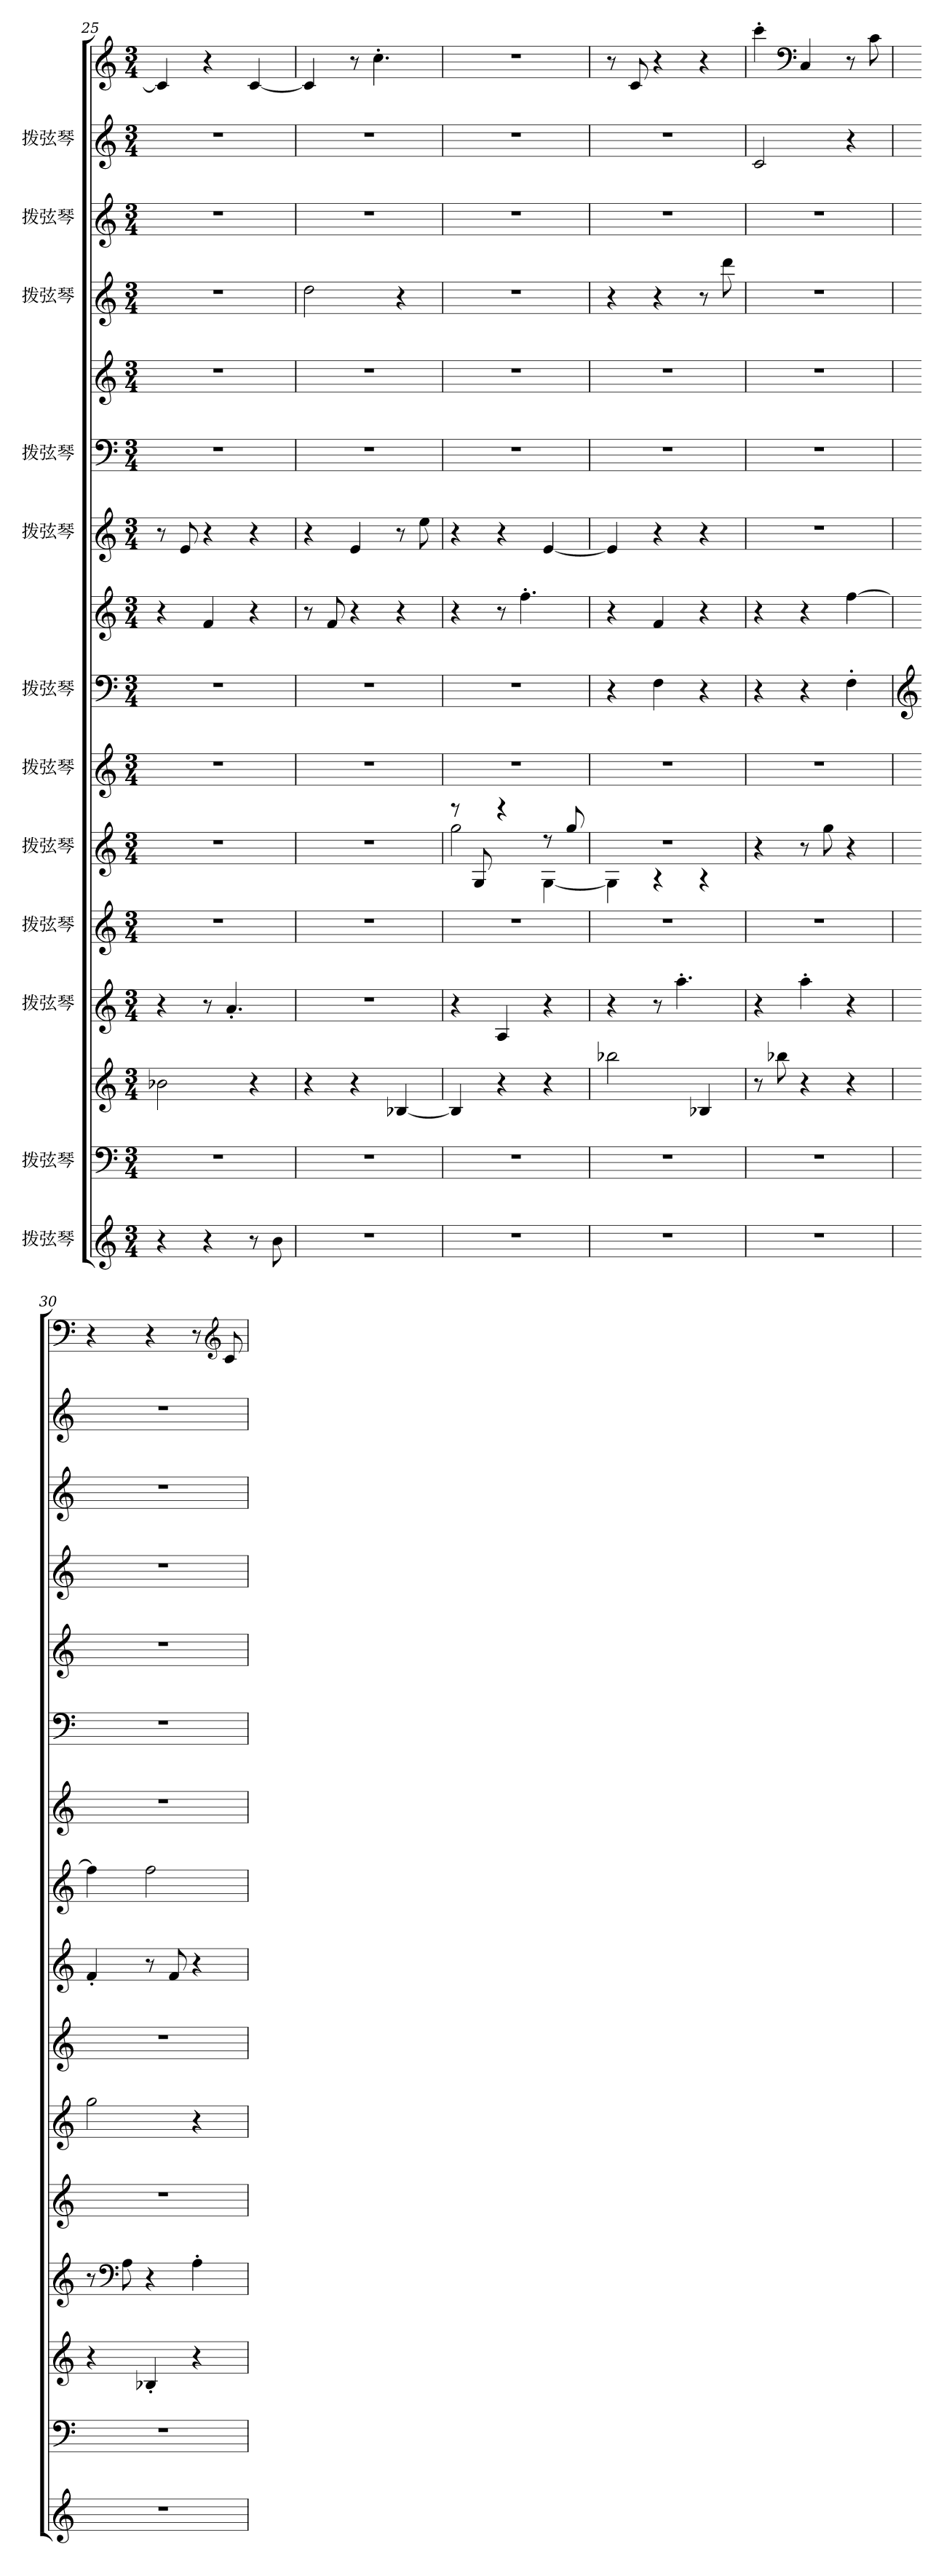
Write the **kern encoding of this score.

**kern	**kern	**kern	**kern	**kern	**kern	**kern	**kern	**kern	**kern	**kern	**kern	**kern	**kern	**kern	**kern
*part12	*part11	*part11	*part10	*part9	*part8	*part7	*part6	*part6	*part5	*part4	*part4	*part3	*part2	*part1	*part1
*staff16	*staff15	*staff14	*staff13	*staff12	*staff11	*staff10	*staff9	*staff8	*staff7	*staff6	*staff5	*staff4	*staff3	*staff2	*staff1
*I"拨弦琴	*I"拨弦琴	*	*I"拨弦琴	*I"拨弦琴	*I"拨弦琴	*I"拨弦琴	*I"拨弦琴	*	*I"拨弦琴	*I"拨弦琴	*	*I"拨弦琴	*I"拨弦琴	*I"拨弦琴	*
*clefG2	*clefF4	*clefG2	*clefG2	*clefG2	*clefG2	*clefG2	*clefF4	*clefG2	*clefG2	*clefF4	*clefG2	*clefG2	*clefG2	*clefG2	*clefG2
*k[]	*k[]	*k[]	*k[]	*k[]	*k[]	*k[]	*k[]	*k[]	*k[]	*k[]	*k[]	*k[]	*k[]	*k[]	*k[]
*M3/4	*M3/4	*M3/4	*M3/4	*M3/4	*M3/4	*M3/4	*M3/4	*M3/4	*M3/4	*M3/4	*M3/4	*M3/4	*M3/4	*M3/4	*M3/4
=25	=25	=25	=25	=25	=25	=25	=25	=25	=25	=25	=25	=25	=25	=25	=25
4r	2.r	2b-X\	4r	2.r	2.r	2.r	2.r	4r	8r	2.r	2.r	2.r	2.r	2.r	4c/]
.	.	.	.	.	.	.	.	.	8e/	.	.	.	.	.	.
4r	.	.	8r	.	.	.	.	4f/	4r	.	.	.	.	.	4r
.	.	.	4.a'/	.	.	.	.	.	.	.	.	.	.	.	.
8r	.	4r	.	.	.	.	.	4r	4r	.	.	.	.	.	[4c/
8b\	.	.	.	.	.	.	.	.	.	.	.	.	.	.	.
=26	=26	=26	=26	=26	=26	=26	=26	=26	=26	=26	=26	=26	=26	=26	=26
2.r	2.r	4r	2.r	2.r	2.r	2.r	2.r	8r	4r	2.r	2.r	2dd\	2.r	2.r	4c/]
.	.	.	.	.	.	.	.	8f/	.	.	.	.	.	.	.
.	.	4r	.	.	.	.	.	4r	4e/	.	.	.	.	.	8r
.	.	.	.	.	.	.	.	.	.	.	.	.	.	.	4.cc'\
.	.	[4B-X/	.	.	.	.	.	4r	8r	.	.	4r	.	.	.
.	.	.	.	.	.	.	.	.	8ee\	.	.	.	.	.	.
=27	=27	=27	=27	=27	=27	=27	=27	=27	=27	=27	=27	=27	=27	=27	=27
*	*	*	*	*	*^	*	*	*	*	*	*	*	*	*	*
2.r	2.r	4B-/]	4r	2.r	8r	2gg\	2.r	2.r	4r	4r	2.r	2.r	2.r	2.r	2.r	2.r
.	.	.	.	.	8G/	.	.	.	.	.	.	.	.	.	.	.
.	.	4r	4A/	.	4r	.	.	.	8r	4r	.	.	.	.	.	.
.	.	.	.	.	.	.	.	.	4.ff'\	.	.	.	.	.	.	.
.	.	4r	4r	.	8r	[4G\	.	.	.	[4e/	.	.	.	.	.	.
.	.	.	.	.	8gg/	.	.	.	.	.	.	.	.	.	.	.
!!LO:PB:g=z
=28	=28	=28	=28	=28	=28	=28	=28	=28	=28	=28	=28	=28	=28	=28	=28	=28
2.r	2.r	2bb-X\	4r	2.r	2.r	4G\]	2.r	4r	4r	4e/]	2.r	2.r	4r	2.r	2.r	8r
.	.	.	.	.	.	.	.	.	.	.	.	.	.	.	.	8c/
.	.	.	8r	.	.	4r	.	4F\	4f/	4r	.	.	4r	.	.	4r
.	.	.	4.aa'\	.	.	.	.	.	.	.	.	.	.	.	.	.
.	.	4B-X/	.	.	.	4r	.	4r	4r	4r	.	.	8r	.	.	4r
.	.	.	.	.	.	.	.	.	.	.	.	.	8ddd\	.	.	.
*	*	*	*	*	*v	*v	*	*	*	*	*	*	*	*	*	*
=29	=29	=29	=29	=29	=29	=29	=29	=29	=29	=29	=29	=29	=29	=29	=29
2.r	2.r	8r	4r	2.r	4r	2.r	4r	4r	2.r	2.r	2.r	2.r	2.r	2c/	4ccc'\
.	.	8bb-X\	.	.	.	.	.	.	.	.	.	.	.	.	.
*	*	*	*	*	*	*	*	*	*	*	*	*	*	*	*clefF4
.	.	4r	4aa'\	.	8r	.	4r	4r	.	.	.	.	.	.	4C/
.	.	.	.	.	8gg\	.	.	.	.	.	.	.	.	.	.
.	.	4r	4r	.	4r	.	4F'\	[4ff\	.	.	.	.	.	4r	8r
.	.	.	.	.	.	.	.	.	.	.	.	.	.	.	8c\
=30	=30	=30	=30	=30	=30	=30	=30	=30	=30	=30	=30	=30	=30	=30	=30
*	*	*	*	*	*	*	*clefG2	*	*	*	*	*	*	*	*
2.r	2.r	4r	8r	2.r	2gg\	2.r	4f'/	4ff\]	2.r	2.r	2.r	2.r	2.r	2.r	4r
*	*	*	*clefF4	*	*	*	*	*	*	*	*	*	*	*	*
.	.	.	8A\	.	.	.	.	.	.	.	.	.	.	.	.
.	.	4B-X'/	4r	.	.	.	8r	2ff\	.	.	.	.	.	.	4r
.	.	.	.	.	.	.	8f/	.	.	.	.	.	.	.	.
.	.	4r	4A'\	.	4r	.	4r	.	.	.	.	.	.	.	8r
*	*	*	*	*	*	*	*	*	*	*	*	*	*	*	*clefG2
.	.	.	.	.	.	.	.	.	.	.	.	.	.	.	8c/
=	=	=	=	=	=	=	=	=	=	=	=	=	=	=	=
*-	*-	*-	*-	*-	*-	*-	*-	*-	*-	*-	*-	*-	*-	*-	*-
